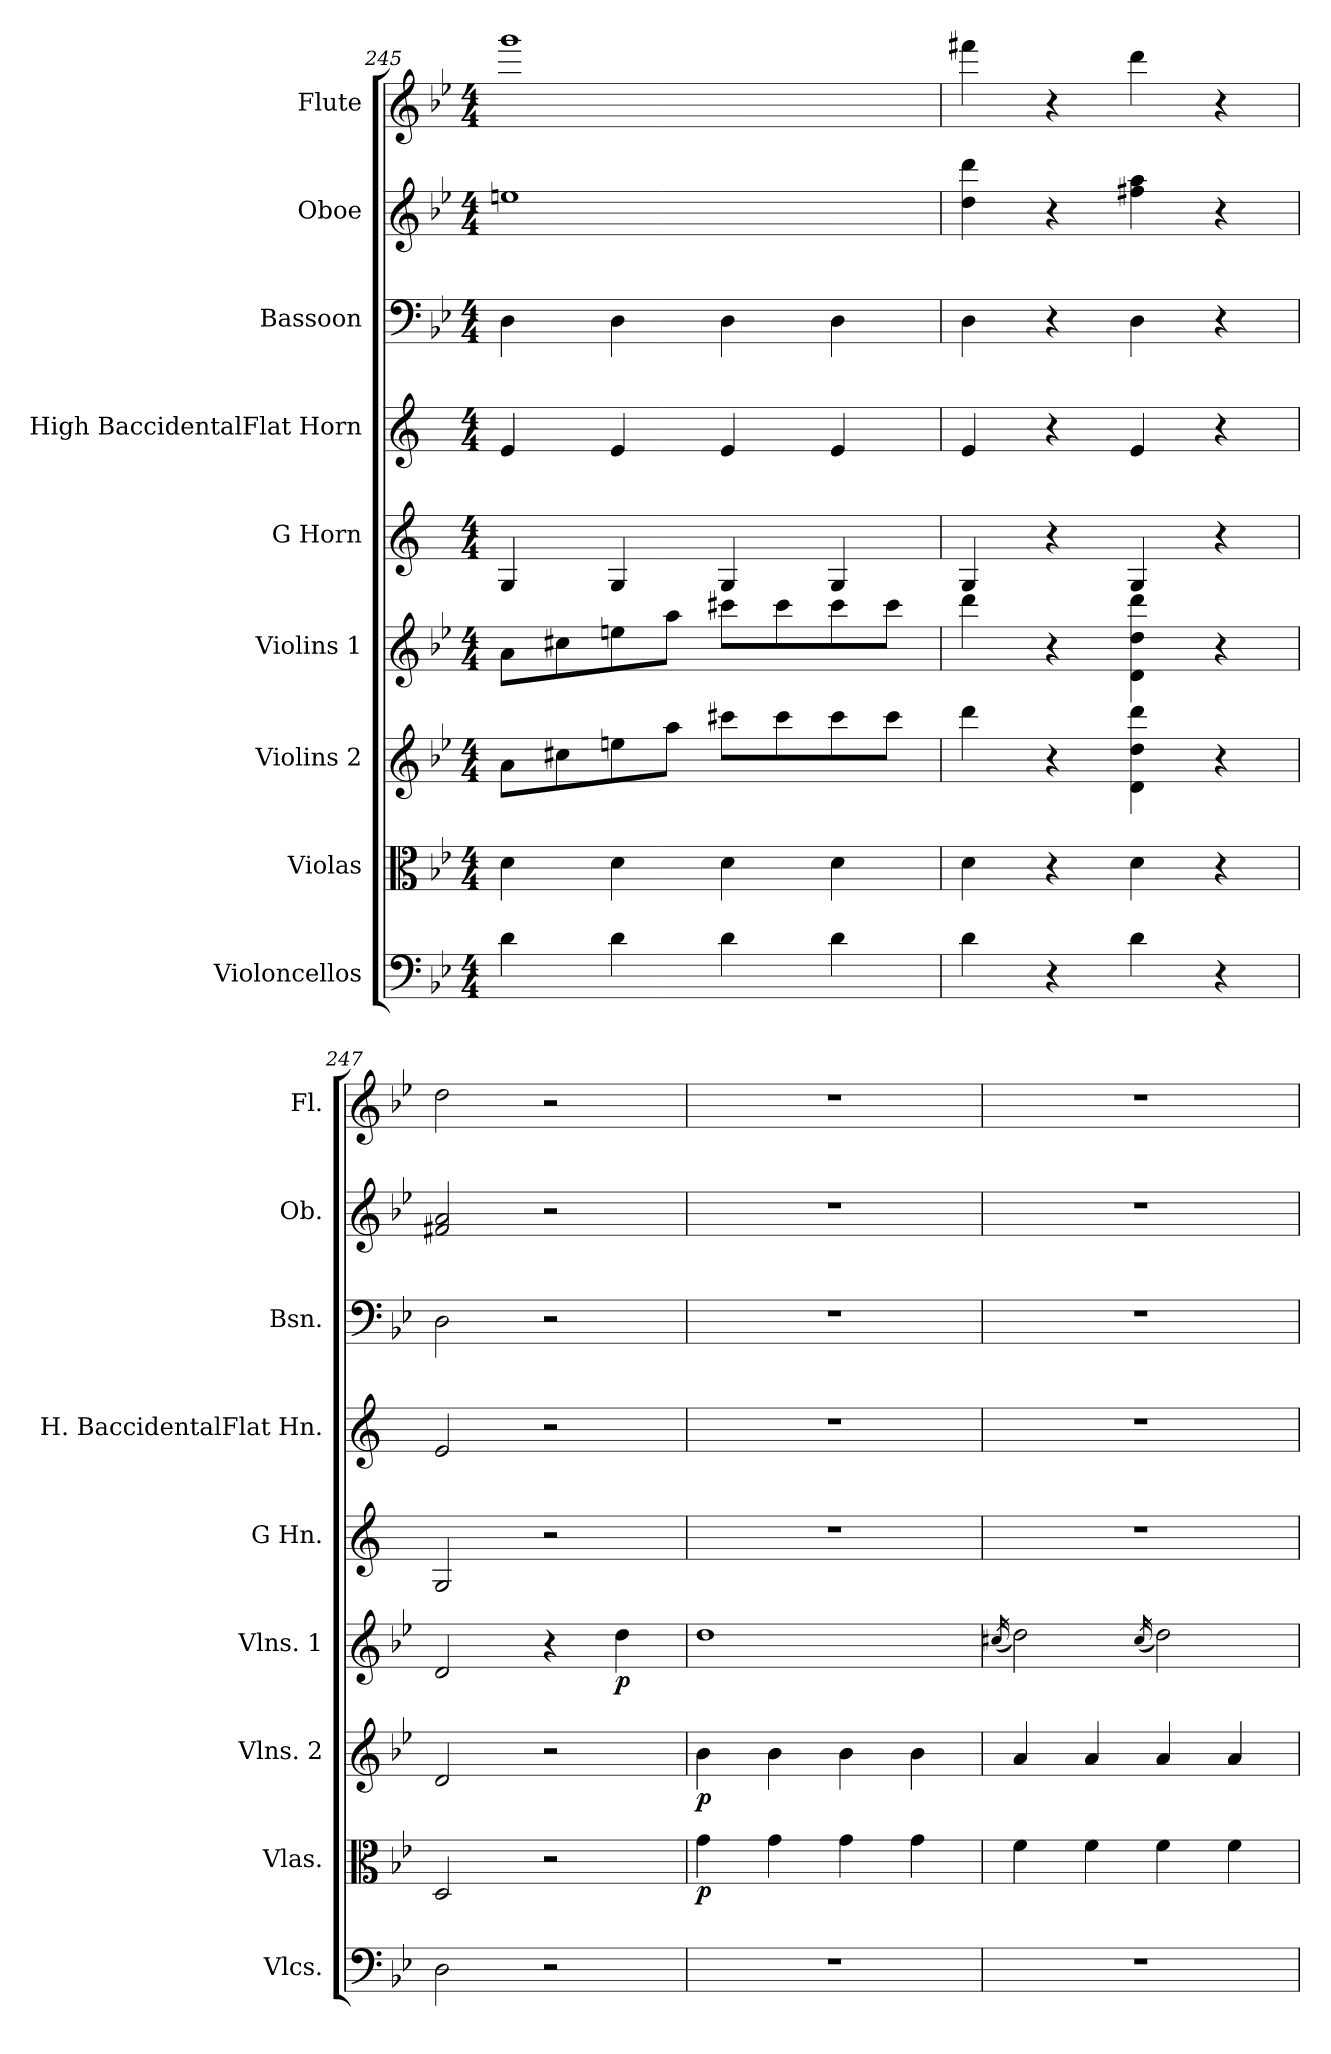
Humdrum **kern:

**kern	**kern	**dynam	**kern	**dynam	**kern	**dynam	**kern	**kern	**kern	**kern	**kern
*part9	*part8	*part8	*part7	*part7	*part6	*part6	*part5	*part4	*part3	*part2	*part1
*staff9	*staff8	*staff8	*staff7	*staff7	*staff6	*staff6	*staff5	*staff4	*staff3	*staff2	*staff1
*I"Violoncellos	*I"Violas	*	*I"Violins 2	*	*I"Violins 1	*	*I"G Horn	*I"High BaccidentalFlat Horn	*I"Bassoon	*I"Oboe	*I"Flute
*I'Vlcs.	*I'Vlas.	*	*I'Vlns. 2	*	*I'Vlns. 1	*	*I'G Hn.	*I'H. BaccidentalFlat Hn.	*I'Bsn.	*I'Ob.	*I'Fl.
*clefF4	*clefC3	*	*clefG2	*	*clefG2	*	*clefG2	*clefG2	*clefF4	*clefG2	*clefG2
*	*	*	*	*	*	*	*ITrd3c5	*ITrd1c2	*	*	*
*k[b-e-]	*k[b-e-]	*	*k[b-e-]	*	*k[b-e-]	*	*k[f#]	*k[b-e-]	*k[b-e-]	*k[b-e-]	*k[b-e-]
*M4/4	*M4/4	*	*M4/4	*	*M4/4	*	*M4/4	*M4/4	*M4/4	*M4/4	*M4/4
=245	=245	=245	=245	=245	=245	=245	=245	=245	=245	=245	=245
4d\	4d\	.	8a\L	.	8a\L	.	4D/	4d/	4D\	1een	1ggg
.	.	.	8cc#X\	.	8cc#X\	.	.	.	.	.	.
4d\	4d\	.	8een\	.	8een\	.	4D/	4d/	4D\	.	.
.	.	.	8aa\J	.	8aa\J	.	.	.	.	.	.
4d\	4d\	.	8ccc#X\L	.	8ccc#X\L	.	4D/	4d/	4D\	.	.
.	.	.	8ccc#\	.	8ccc#\	.	.	.	.	.	.
4d\	4d\	.	8ccc#\	.	8ccc#\	.	4D/	4d/	4D\	.	.
.	.	.	8ccc#\J	.	8ccc#\J	.	.	.	.	.	.
=246	=246	=246	=246	=246	=246	=246	=246	=246	=246	=246	=246
4d\	4d\	.	4ddd\	.	4ddd\	.	4D/	4d/	4D\	4dd\ 4ddd\	4fff#X\
4r	4r	.	4r	.	4r	.	4r	4r	4r	4r	4r
4d\	4d\	.	4d\ 4dd\ 4ddd\	.	4d\ 4dd\ 4ddd\	.	4D/	4d/	4D\	4ff#X\ 4aa\	4ddd\
4r	4r	.	4r	.	4r	.	4r	4r	4r	4r	4r
=247	=247	=247	=247	=247	=247	=247	=247	=247	=247	=247	=247
2D\	2D/	.	2d/	.	2d/	.	2D/	2d/	2D\	2f#X/ 2a/	2dd\
2r	2r	.	2r	.	4r	.	2r	2r	2r	2r	2r
!	!	!	!	!	!	!LO:DY:b	!	!	!	!	!
.	.	.	.	.	4dd\	p	.	.	.	.	.
=248	=248	=248	=248	=248	=248	=248	=248	=248	=248	=248	=248
!	!	!LO:DY:b	!	!LO:DY:b	!	!	!	!	!	!	!
1r	4g\	p	4b-\	p	1dd	.	1r	1r	1r	1r	1r
.	4g\	.	4b-\	.	.	.	.	.	.	.	.
.	4g\	.	4b-\	.	.	.	.	.	.	.	.
.	4g\	.	4b-\	.	.	.	.	.	.	.	.
!!LO:PB:g=z
=249	=249	=249	=249	=249	=249	=249	=249	=249	=249	=249	=249
.	.	.	.	.	(16qcc#X/	.	.	.	.	.	.
1r	4f\	.	4a/	.	2dd\)	.	1r	1r	1r	1r	1r
.	4f\	.	4a/	.	.	.	.	.	.	.	.
.	.	.	.	.	(16qcc#/	.	.	.	.	.	.
.	4f\	.	4a/	.	2dd\)	.	.	.	.	.	.
.	4f\	.	4a/	.	.	.	.	.	.	.	.
=	=	=	=	=	=	=	=	=	=	=	=
*-	*-	*-	*-	*-	*-	*-	*-	*-	*-	*-	*-
